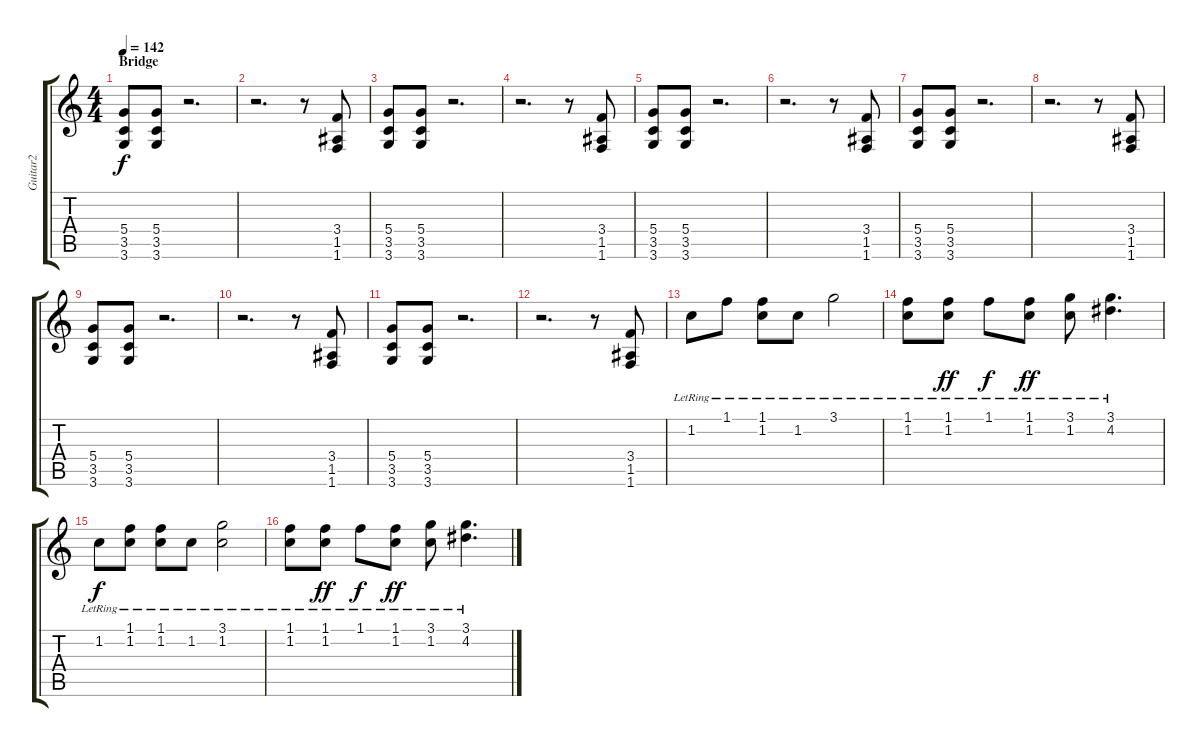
\track ("Guitar2" "Guitar2") {instrument distortionguitar}
\staff {score tabs}
\tuning (E4 B3 G3 D3 A2 E2) {hide}
\ts (4 4)
\section ("" "Bridge")
\tempo 142
\clef g2
\ks c
(5.4 3.5 3.6).8{dy f} (5.4 3.5 3.6).8 r.2{d} |
r.2{d} r.8 (3.4 1.5 1.6).8 |
(5.4 3.5 3.6).8 (5.4 3.5 3.6).8 r.2{d} |
r.2{d} r.8 (3.4 1.5 1.6).8 |
(5.4 3.5 3.6).8 (5.4 3.5 3.6).8 r.2{d} |
r.2{d} r.8 (3.4 1.5 1.6).8 |
(5.4 3.5 3.6).8 (5.4 3.5 3.6).8 r.2{d} |
r.2{d} r.8 (3.4 1.5 1.6).8 |
(5.4 3.5 3.6).8 (5.4 3.5 3.6).8 r.2{d} |
r.2{d} r.8 (3.4 1.5 1.6).8 |
(5.4 3.5 3.6).8 (5.4 3.5 3.6).8 r.2{d} |
r.2{d} r.8 (3.4 1.5 1.6).8 |
1.2{lr}.8 1.1{lr}.8 (1.1{lr} 1.2).8 1.2{lr}.8 3.1{lr}.2 |
(1.1{lr} 1.2).8 (1.1 1.2{lr}).8{dy ff} 1.1{lr}.8{dy f} (1.1 1.2{lr}).8{dy ff} (3.1{lr} 1.2).8 (3.1 4.2{lr}).4{d} |
1.2{lr}.8{dy f} (1.1{lr} 1.2).8 (1.1{lr} 1.2).8 1.2{lr}.8 (3.1{lr} 1.2).2 |
(1.1{lr} 1.2).8 (1.1 1.2{lr}).8{dy ff} 1.1{lr}.8{dy f} (1.1 1.2{lr}).8{dy ff} (3.1{lr} 1.2).8 (3.1 4.2{lr}).4{d}
